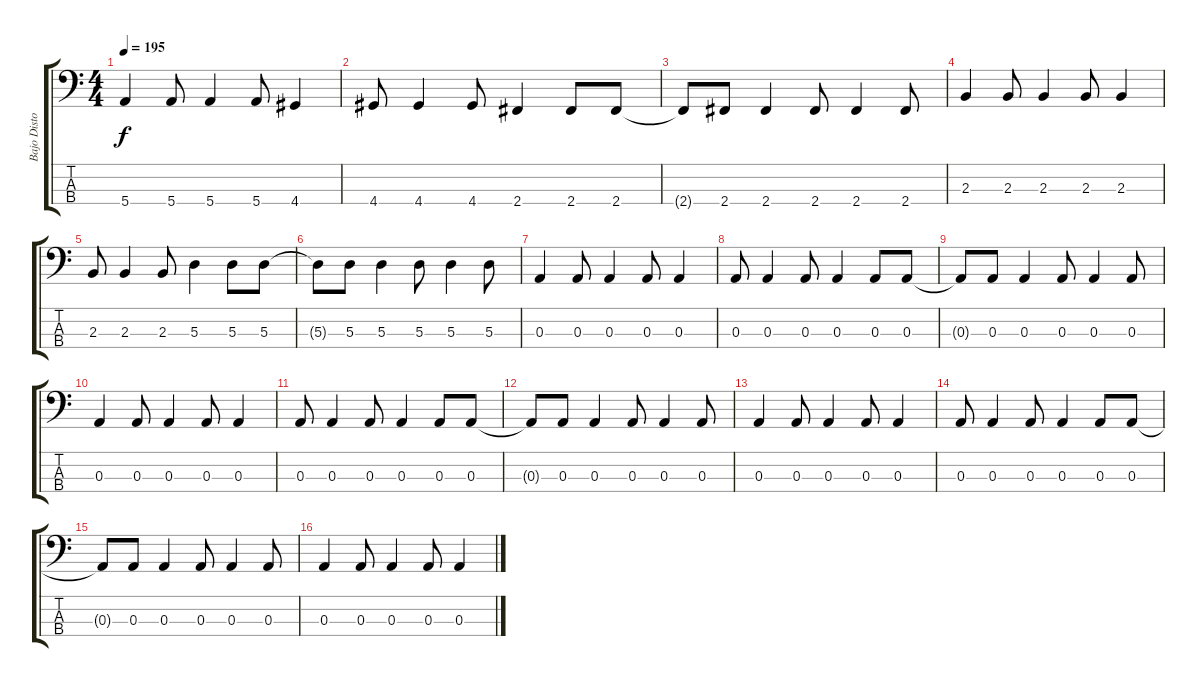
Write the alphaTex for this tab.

\track ("Bajo Distorsion" "Bajo Disto") {instrument synthbass2}
\staff {score tabs}
\tuning (G2 D2 A1 E1) {hide}
\ts (4 4)
\tempo 195
\clef f4
\ks c
5.4.4{dy f} 5.4.8 5.4.4 5.4.8 4.4.4 |
4.4.8 4.4.4 4.4.8 2.4.4 2.4.8 2.4.8 |
2.4{t}.8 2.4.8 2.4.4 2.4.8 2.4.4 2.4.8 |
2.3.4 2.3.8 2.3.4 2.3.8 2.3.4 |
2.3.8 2.3.4 2.3.8 5.3.4 5.3.8 5.3.8 |
5.3{t}.8 5.3.8 5.3.4 5.3.8 5.3.4 5.3.8 |
0.3.4 0.3.8 0.3.4 0.3.8 0.3.4 |
0.3.8 0.3.4 0.3.8 0.3.4 0.3.8 0.3.8 |
0.3{t}.8 0.3.8 0.3.4 0.3.8 0.3.4 0.3.8 |
0.3.4 0.3.8 0.3.4 0.3.8 0.3.4 |
0.3.8 0.3.4 0.3.8 0.3.4 0.3.8 0.3.8 |
0.3{t}.8 0.3.8 0.3.4 0.3.8 0.3.4 0.3.8 |
0.3.4 0.3.8 0.3.4 0.3.8 0.3.4 |
0.3.8 0.3.4 0.3.8 0.3.4 0.3.8 0.3.8 |
0.3{t}.8 0.3.8 0.3.4 0.3.8 0.3.4 0.3.8 |
0.3.4 0.3.8 0.3.4 0.3.8 0.3.4
